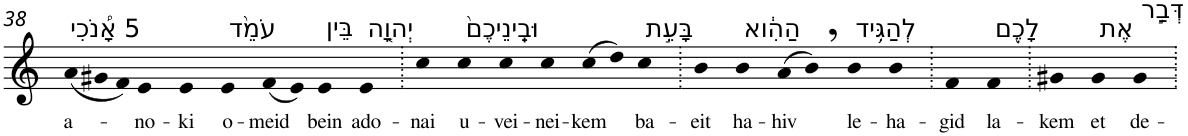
**kern	**text
*part1	*part1
*staff1	*staff1
*I"Piano	*
*I'Pno	*
!!LO:PB:g=z
*clefG2	*
*k[]	*
*Xtuplet	*
=38	=38
!LO:TX:a:t=5 אָ֠נֹכִי	!
!	!LO:LY:b
(12a	a-
12g#X	.
12f)	.
!	!LO:LY:b
4e	-no-
!	!LO:LY:b
4e	-ki
!LO:TX:a:t=עֹמֵ֨ד	!
!	!LO:LY:b
4e	o-
!	!LO:LY:b
(8f	-meid
8e)	.
!LO:TX:a:t=בֵּין	!
!	!LO:LY:b
4e	bein
!LO:TX:a:t=יְהוָ֤ה	!
!	!LO:LY:b
4e	ado-
=39.	=39.
!	!LO:LY:b
4cc	-nai
!LO:TX:a:t=וּבֵֽינֵיכֶם֙	!
!	!LO:LY:b
4cc	u-
!	!LO:LY:b
4cc	-vei-
!	!LO:LY:b
4cc	-nei-
!	!LO:LY:b
(8cc	-kem
8dd)	.
!LO:TX:a:t=בָּעֵ֣ת	!
!	!LO:LY:b
4cc	ba-
=40.	=40.
!	!LO:LY:b
4b	-eit
!LO:TX:a:t=הַהִ֔וא	!
!	!LO:LY:b
4b	ha-
!	!LO:LY:b
(8a	-hiv
8b,)	.
!LO:TX:a:t=לְהַגִּ֥יד	!
!	!LO:LY:b
4b	le-
!	!LO:LY:b
4b	-ha-
=41.	=41.
!	!LO:LY:b
4f	-gid
!LO:TX:a:t=לָכֶ֖ם	!
!	!LO:LY:b
4f	la-
=42.	=42.
!	!LO:LY:b
4g#X	-kem
!LO:TX:a:t=אֶת	!
!	!LO:LY:b
4g#	et
!LO:TX:a:t=דְּבַ֣ר	!
!	!LO:LY:b
4g#	de-
=.	=.
*-	*-
